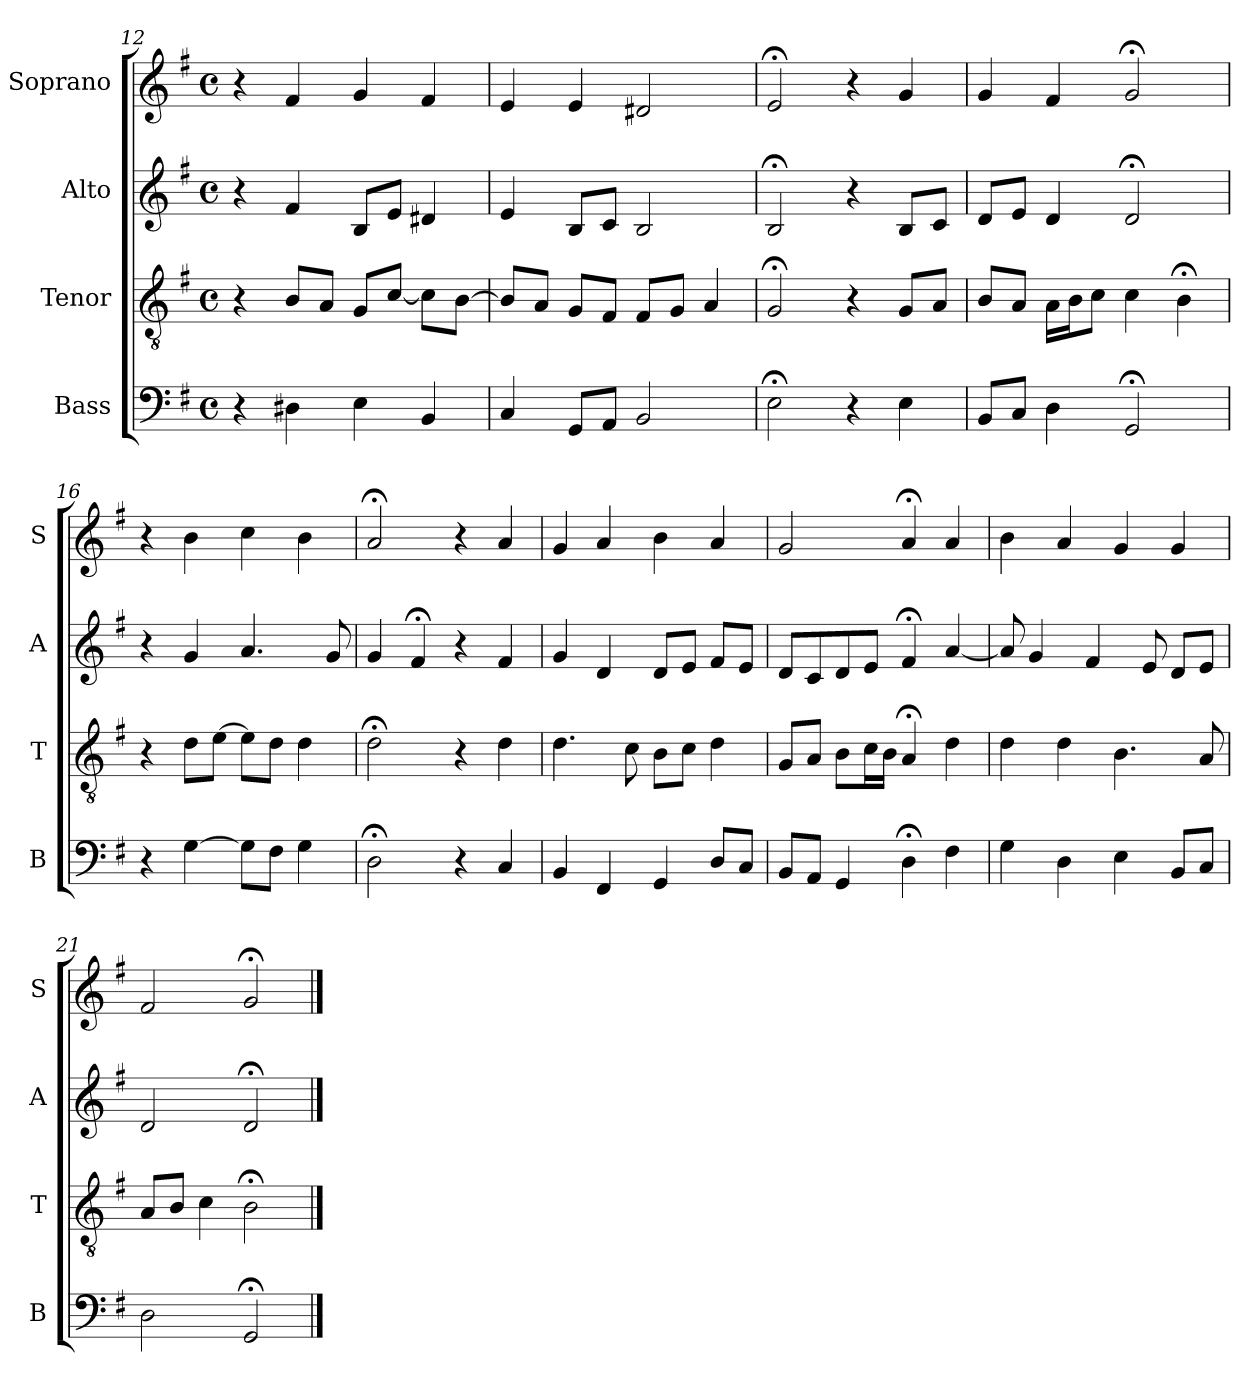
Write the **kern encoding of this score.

**kern	**kern	**kern	**kern
*part4	*part3	*part2	*part1
*staff4	*staff3	*staff2	*staff1
*I"Bass	*I"Tenor	*I"Alto	*I"Soprano
*I'B	*I'T	*I'A	*I'S
*clefF4	*clefGv2	*clefG2	*clefG2
*k[f#]	*k[f#]	*k[f#]	*k[f#]
*G:	*G:	*G:	*G:
*M4/4	*M4/4	*M4/4	*M4/4
*met(c)	*met(c)	*met(c)	*met(c)
=12	=12	=12	=12
4r	4r	4r	4r
4D#X	8BL	4f#	4f#
.	8AJ	.	.
4E	8GL	8BL	4g
.	[8cJ	8eJ	.
4BB	8cL]	4d#X	4f#
.	[8BJ	.	.
=13	=13	=13	=13
4C	8BL]	4e	4e
.	8AJ	.	.
8GGL	8GL	8BL	4e
8AAJ	8F#J	8cJ	.
2BB	8F#L	2B	2d#X
.	8GJ	.	.
.	4A	.	.
=14	=14	=14	=14
2E;<	2G;<	2B;<	2e;<
4r	4r	4r	4r
4E	8GL	8BL	4g
.	8AJ	8cJ	.
=15	=15	=15	=15
8BBL	8BL	8dL	4g
8CJ	8AJ	8eJ	.
4D	16ALL	4d	4f#
.	16BJ	.	.
.	8cJ	.	.
2GG;<	4c	2d;<	2g;<
.	4B;<	.	.
=16	=16	=16	=16
4r	4r	4r	4r
[4G	8dL	4g	4b
.	[8eJ	.	.
8GL]	8eL]	4.a	4cc
8F#J	8dJ	.	.
4G	4d	.	4b
.	.	8g	.
=17	=17	=17	=17
2D;<	2d;<	4g	2a;<
.	.	4f#;<	.
4r	4r	4r	4r
4C	4d	4f#	4a
=18	=18	=18	=18
4BB	4.d	4g	4g
4FF#	.	4d	4a
.	8c	.	.
4GG	8BL	8dL	4b
.	8cJ	8eJ	.
8DL	4d	8f#L	4a
8CJ	.	8eJ	.
=19	=19	=19	=19
8BBL	8GL	8dL	2g
8AAJ	8AJ	8c	.
4GG	8BL	8d	.
.	16cL	8eJ	.
.	16BJJ	.	.
4D;<	4A;<	4f#;<	4a;<
4F#	4d	[4a	4a
=20	=20	=20	=20
4G	4d	8a]	4b
.	.	4g	.
4D	4d	.	4a
.	.	4f#	.
4E	4.B	.	4g
.	.	8e	.
8BBL	.	8dL	4g
8CJ	8A	8eJ	.
=21	=21	=21	=21
2D	8AL	2d	2f#
.	8BJ	.	.
.	4c	.	.
2GG;<	2B;<	2d;<	2g;<
==	==	==	==
*-	*-	*-	*-
